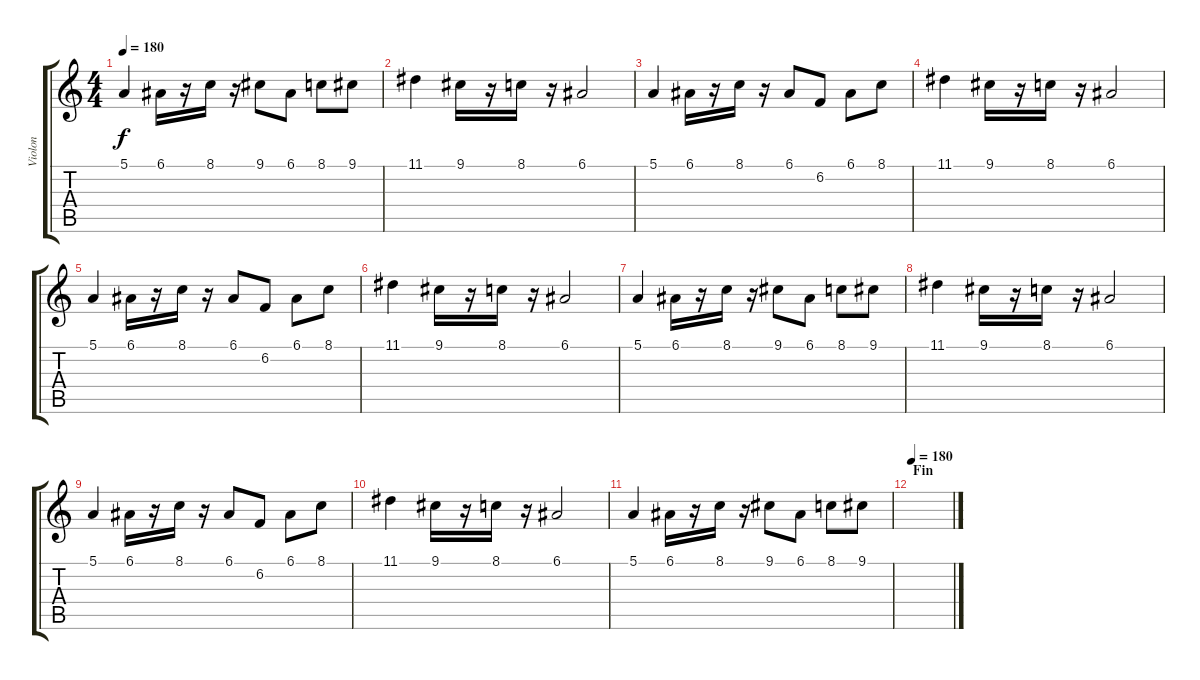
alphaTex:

\track ("Violon" "Violon") {instrument violin}
\staff {score tabs}
\tuning (E4 B3 G3 D3 A2 E2) {hide}
\ts (4 4)
\tempo 180
\clef g2
\ks c
5.1.4{dy f} 6.1.16 r.16 8.1.16 r.16 9.1.8 6.1.8 8.1.8 9.1.8 |
11.1.4 9.1.16 r.16 8.1.16 r.16 6.1.2 |
5.1.4 6.1.16 r.16 8.1.16 r.16 6.1.8 6.2.8 6.1.8 8.1.8 |
11.1.4 9.1.16 r.16 8.1.16 r.16 6.1.2 |
5.1.4 6.1.16 r.16 8.1.16 r.16 6.1.8 6.2.8 6.1.8 8.1.8 |
11.1.4 9.1.16 r.16 8.1.16 r.16 6.1.2 |
5.1.4 6.1.16 r.16 8.1.16 r.16 9.1.8 6.1.8 8.1.8 9.1.8 |
11.1.4 9.1.16 r.16 8.1.16 r.16 6.1.2 |
5.1.4 6.1.16 r.16 8.1.16 r.16 6.1.8 6.2.8 6.1.8 8.1.8 |
11.1.4 9.1.16 r.16 8.1.16 r.16 6.1.2 |
5.1.4 6.1.16 r.16 8.1.16 r.16 9.1.8 6.1.8 8.1.8 9.1.8 |
\section ("" "Fin")
\tempo 180
